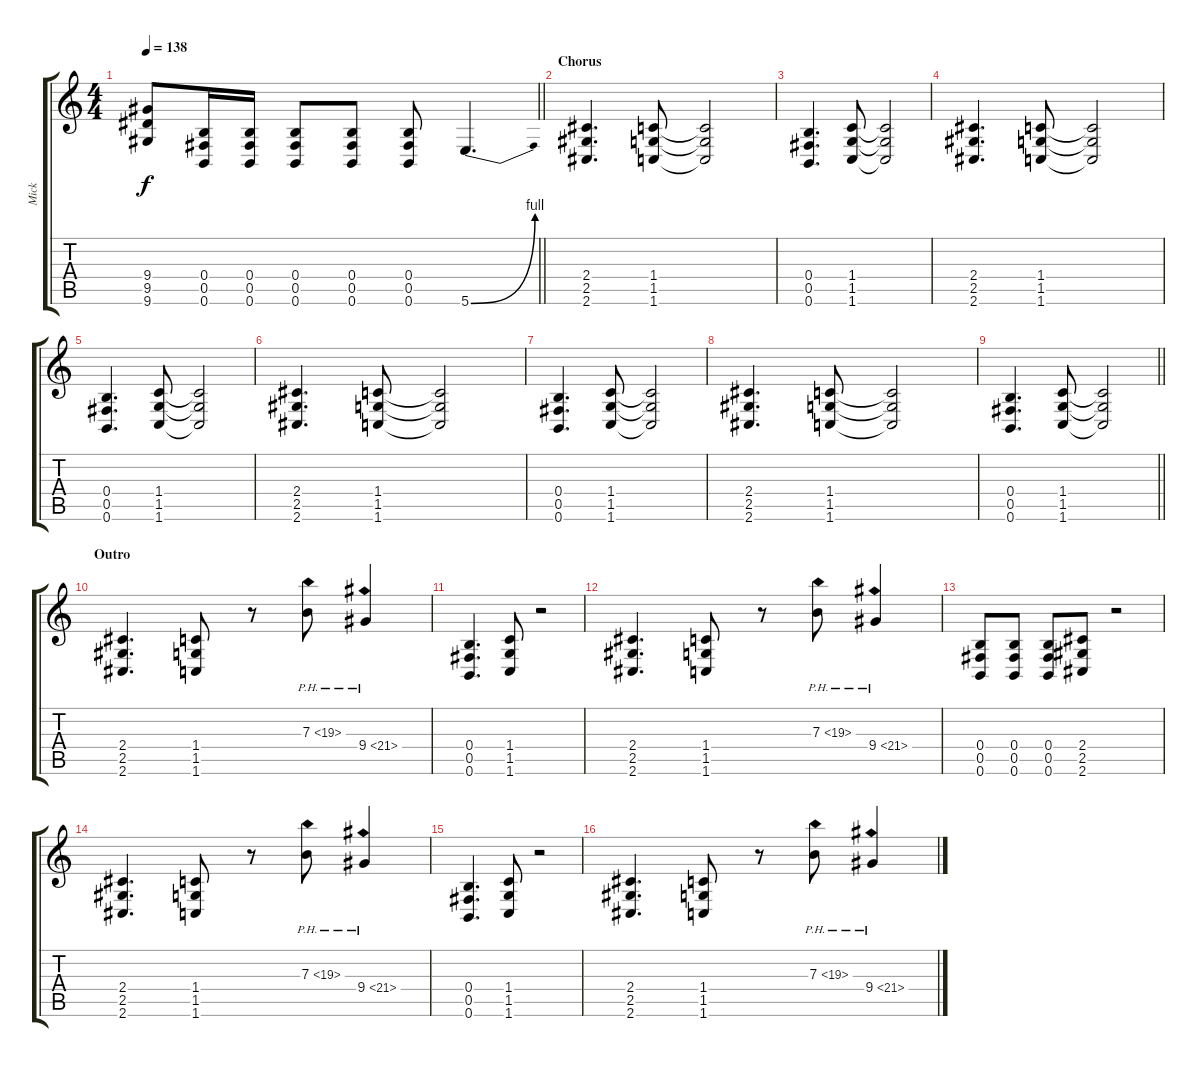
\track ("Mick" "Mick") {instrument distortionguitar}
\staff {score tabs}
\tuning (Db4 Ab3 E3 B2 Gb2 B1) {hide}
\ts (4 4)
\tempo 138
\clef g2
\barLineRight lightlight
\ks c
(9.4 9.5 9.6).8{dy f} (0.4 0.5 0.6).16 (0.4 0.5 0.6).16 (0.4 0.5 0.6).8 (0.4 0.5 0.6).8 (0.4 0.5 0.6).8 5.6{be (bend 0 0 60 4)}.4{d} |
\section ("" "Chorus")
(2.4 2.5 2.6).4{d} (1.4 1.5 1.6).8 (1.4{t} 1.5{t} 1.6{t}).2 |
(0.4 0.5 0.6).4{d} (1.4 1.5 1.6).8 (1.4{t} 1.5{t} 1.6{t}).2 |
(2.4 2.5 2.6).4{d} (1.4 1.5 1.6).8 (1.4{t} 1.5{t} 1.6{t}).2 |
(0.4 0.5 0.6).4{d} (1.4 1.5 1.6).8 (1.4{t} 1.5{t} 1.6{t}).2 |
(2.4 2.5 2.6).4{d} (1.4 1.5 1.6).8 (1.4{t} 1.5{t} 1.6{t}).2 |
(0.4 0.5 0.6).4{d} (1.4 1.5 1.6).8 (1.4{t} 1.5{t} 1.6{t}).2 |
(2.4 2.5 2.6).4{d} (1.4 1.5 1.6).8 (1.4{t} 1.5{t} 1.6{t}).2 |
\barLineRight lightlight
(0.4 0.5 0.6).4{d} (1.4 1.5 1.6).8 (1.4{t} 1.5{t} 1.6{t}).2 |
\section ("" "Outro")
(2.4 2.5 2.6).4{d} (1.4 1.5 1.6).8 r.8 7.3{ph 12}.8 9.4{ph 12}.4 |
(0.4 0.5 0.6).4{d} (1.4 1.5 1.6).8 r.2 |
(2.4 2.5 2.6).4{d} (1.4 1.5 1.6).8 r.8 7.3{ph 12}.8 9.4{ph 12}.4 |
(0.4 0.5 0.6).8 (0.4 0.5 0.6).8 (0.4 0.5 0.6).8 (2.4 2.5 2.6).8 r.2 |
(2.4 2.5 2.6).4{d} (1.4 1.5 1.6).8 r.8 7.3{ph 12}.8 9.4{ph 12}.4 |
(0.4 0.5 0.6).4{d} (1.4 1.5 1.6).8 r.2 |
(2.4 2.5 2.6).4{d} (1.4 1.5 1.6).8 r.8 7.3{ph 12}.8 9.4{ph 12}.4
